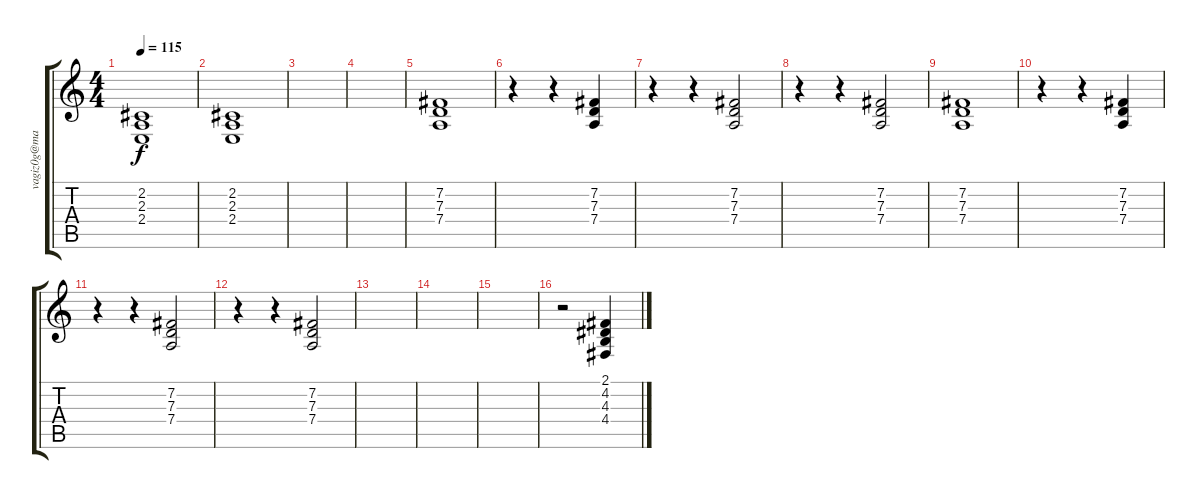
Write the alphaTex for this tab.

\track ("" "vagiz0g@ma") {instrument seashore}
\staff {score tabs}
\tuning (E4 B3 G3 D3 A2 E2) {hide}
\ts (4 4)
\tempo 115
\clef g2
\ks c
(2.2 2.3 2.4).1{dy f} |
(2.2 2.3 2.4).1 |
|
|
(7.2 7.3 7.4).1 |
r.4 r.4 (7.2 7.3 7.4).4 |
r.4 r.4 (7.2 7.3 7.4).2 |
r.4 r.4 (7.2 7.3 7.4).2 |
(7.2 7.3 7.4).1 |
r.4 r.4 (7.2 7.3 7.4).4 |
r.4 r.4 (7.2 7.3 7.4).2 |
r.4 r.4 (7.2 7.3 7.4).2 |
|
|
|
r.2 (2.1 4.2 4.3 4.4).4
